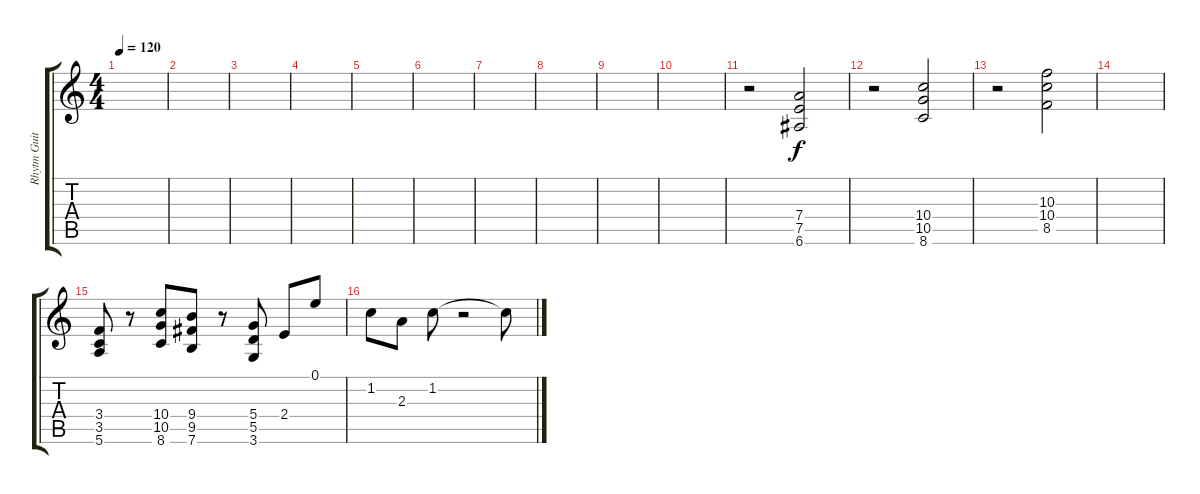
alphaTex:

\track ("Rhytm Guitar" "Rhytm Guit") {instrument acousticguitarsteel}
\staff {score tabs}
\tuning (E4 B3 G3 D3 A2 E2) {hide}
\ts (4 4)
\tempo 120
\clef g2
\ks c
|
|
|
|
|
|
|
|
|
|
r.2 (7.4 7.5 6.6).2 |
r.2 (10.4 10.5 8.6).2 |
r.2 (10.3 10.4 8.5).2 |
|
(3.4 3.5 5.6).8 r.8 (10.4 10.5 8.6).8 (9.4 9.5 7.6).8 r.8 (5.4 5.5 3.6).8 2.4.8 0.1.8 |
1.2.8 2.3.8 1.2.8 r.2 1.2{t}.8
